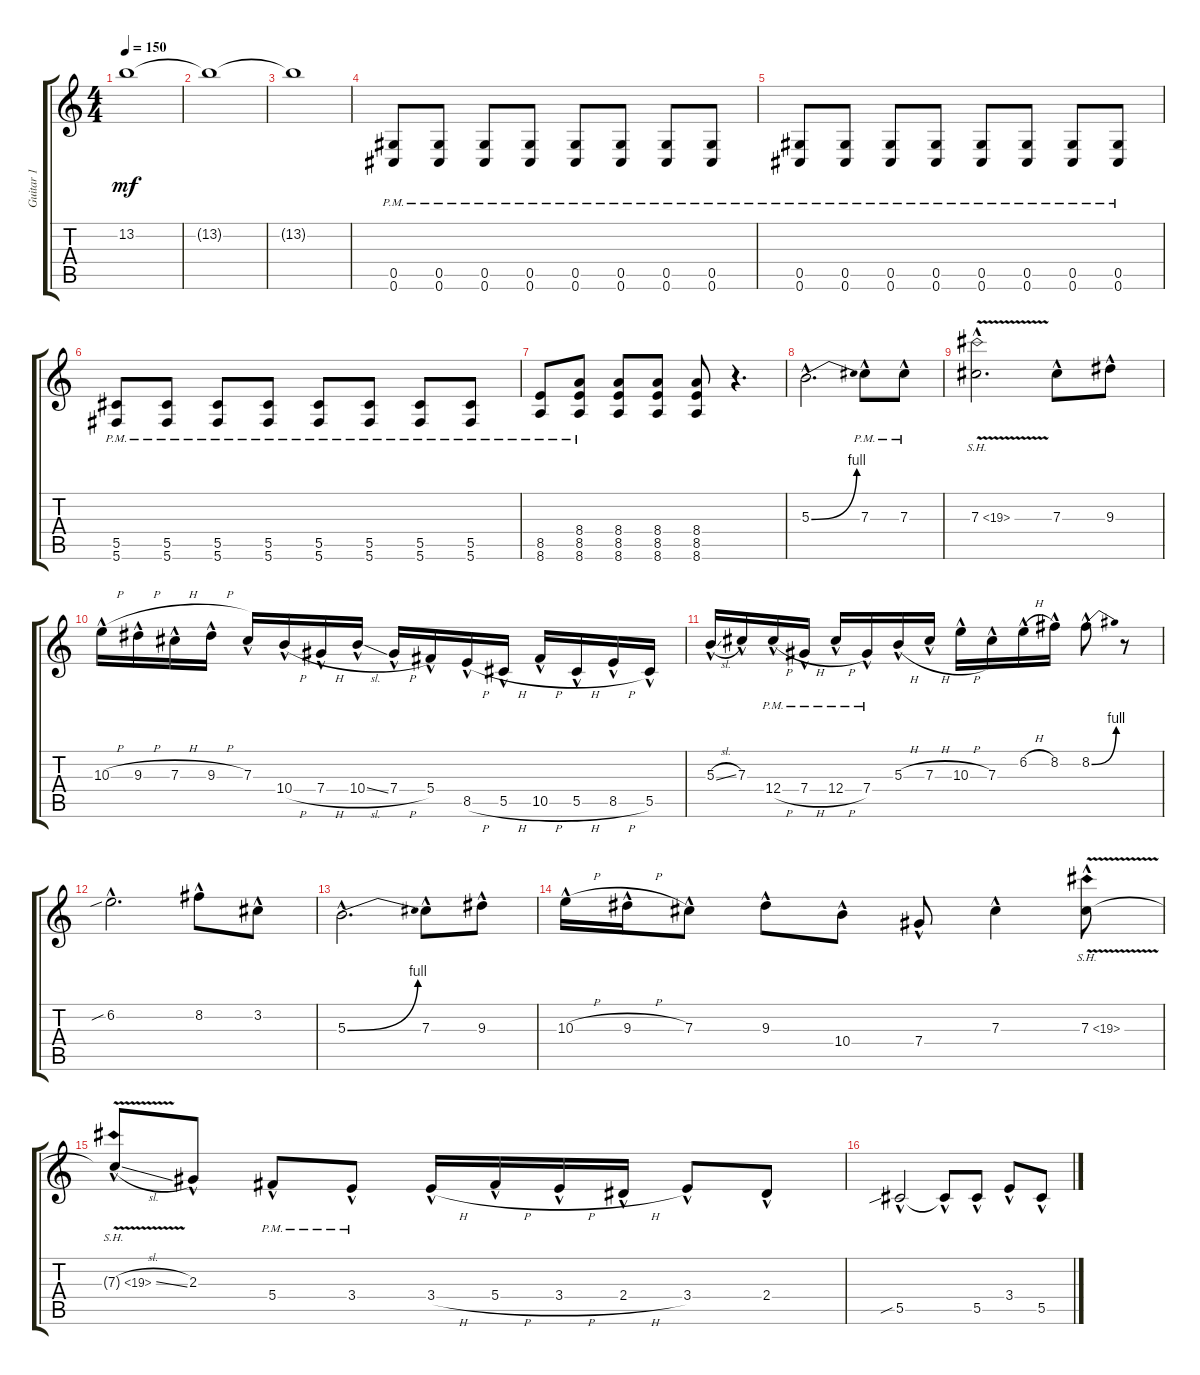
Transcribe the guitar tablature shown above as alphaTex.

\track ("Guitar 1" "Guitar 1") {instrument acousticguitarsteel}
\staff {score tabs}
\tuning (Eb4 Bb3 Gb3 Db3 Ab2 Db2) {hide}
\ts (4 4)
\tempo 150
\clef g2
\ks c
13.2{t}.1{dy mf} |
13.2{t}.1 |
13.2{t}.1 |
(0.5{pm} 0.6{pm}).8 (0.5{pm} 0.6{pm}).8 (0.5{pm} 0.6{pm}).8 (0.5{pm} 0.6{pm}).8 (0.5{pm} 0.6{pm}).8 (0.5{pm} 0.6{pm}).8 (0.5{pm} 0.6{pm}).8 (0.5{pm} 0.6{pm}).8 |
(0.5{pm} 0.6{pm}).8 (0.5{pm} 0.6{pm}).8 (0.5{pm} 0.6{pm}).8 (0.5{pm} 0.6{pm}).8 (0.5{pm} 0.6{pm}).8 (0.5{pm} 0.6{pm}).8 (0.5{pm} 0.6{pm}).8 (0.5{pm} 0.6{pm}).8 |
(5.5{pm} 5.6{pm}).8 (5.5{pm} 5.6{pm}).8 (5.5{pm} 5.6{pm}).8 (5.5{pm} 5.6{pm}).8 (5.5{pm} 5.6{pm}).8 (5.5{pm} 5.6{pm}).8 (5.5{pm} 5.6{pm}).8 (5.5{pm} 5.6{pm}).8 |
(8.5{pm} 8.6{pm}).8 (8.4{pm} 8.5{pm} 8.6{pm}).8 (8.4 8.5 8.6).8 (8.4 8.5 8.6).8 (8.4 8.5 8.6).8 r.4{d} |
5.3{be (bend 0 0 60 4) hac}.2{d} 7.3{hac pm}.8 7.3{hac pm}.8 |
7.3{sh 12 v hac}.2{d} 7.3{hac}.8 9.3{hac}.8 |
10.3{h hac}.16 9.3{h hac}.16 7.3{h hac}.16 9.3{h hac}.16 7.3{hac}.16 10.4{h hac}.16 7.4{h hac}.16 10.4{sl hac}.16 7.4{h hac}.16 5.4{hac}.16 8.5{h hac}.16 5.5{h hac}.16 10.5{h hac}.16 5.5{h hac}.16 8.5{h hac}.16 5.5{hac}.16 |
5.3{sl hac}.16 7.3{hac}.16 12.4{h hac pm}.16 7.4{h hac pm}.16 12.4{h hac pm}.16 7.4{hac pm}.16 5.3{h hac}.16 7.3{h hac}.16 10.3{h hac}.16 7.3{hac}.16 6.2{h hac}.16 8.2{hac}.16 8.2{be (bend 0 0 60 4) hac}.8 r.8 |
6.2{sib hac}.2{d} 8.2{hac}.8 3.2{hac}.8 |
5.3{be (bend 0 0 60 4) hac}.2{d} 7.3{hac}.8 9.3{hac}.8 |
10.3{h hac}.16 9.3{h hac}.16 7.3{hac}.8 9.3{hac}.8 10.4{hac}.8 7.4{hac}.8 7.3{hac}.4 7.3{sh 12 v hac}.8 |
7.3{sh 12 v sl hac t}.8 2.3{hac}.8 5.4{hac pm}.8 3.4{hac pm}.8 3.4{h hac}.16 5.4{h hac}.16 3.4{h hac}.16 2.4{h hac}.16 3.4{hac}.8 2.4{hac}.8 |
5.5{sib hac}.2 5.5{hac t}.8 5.5{hac}.8 3.4{hac}.8 5.5{hac}.8
